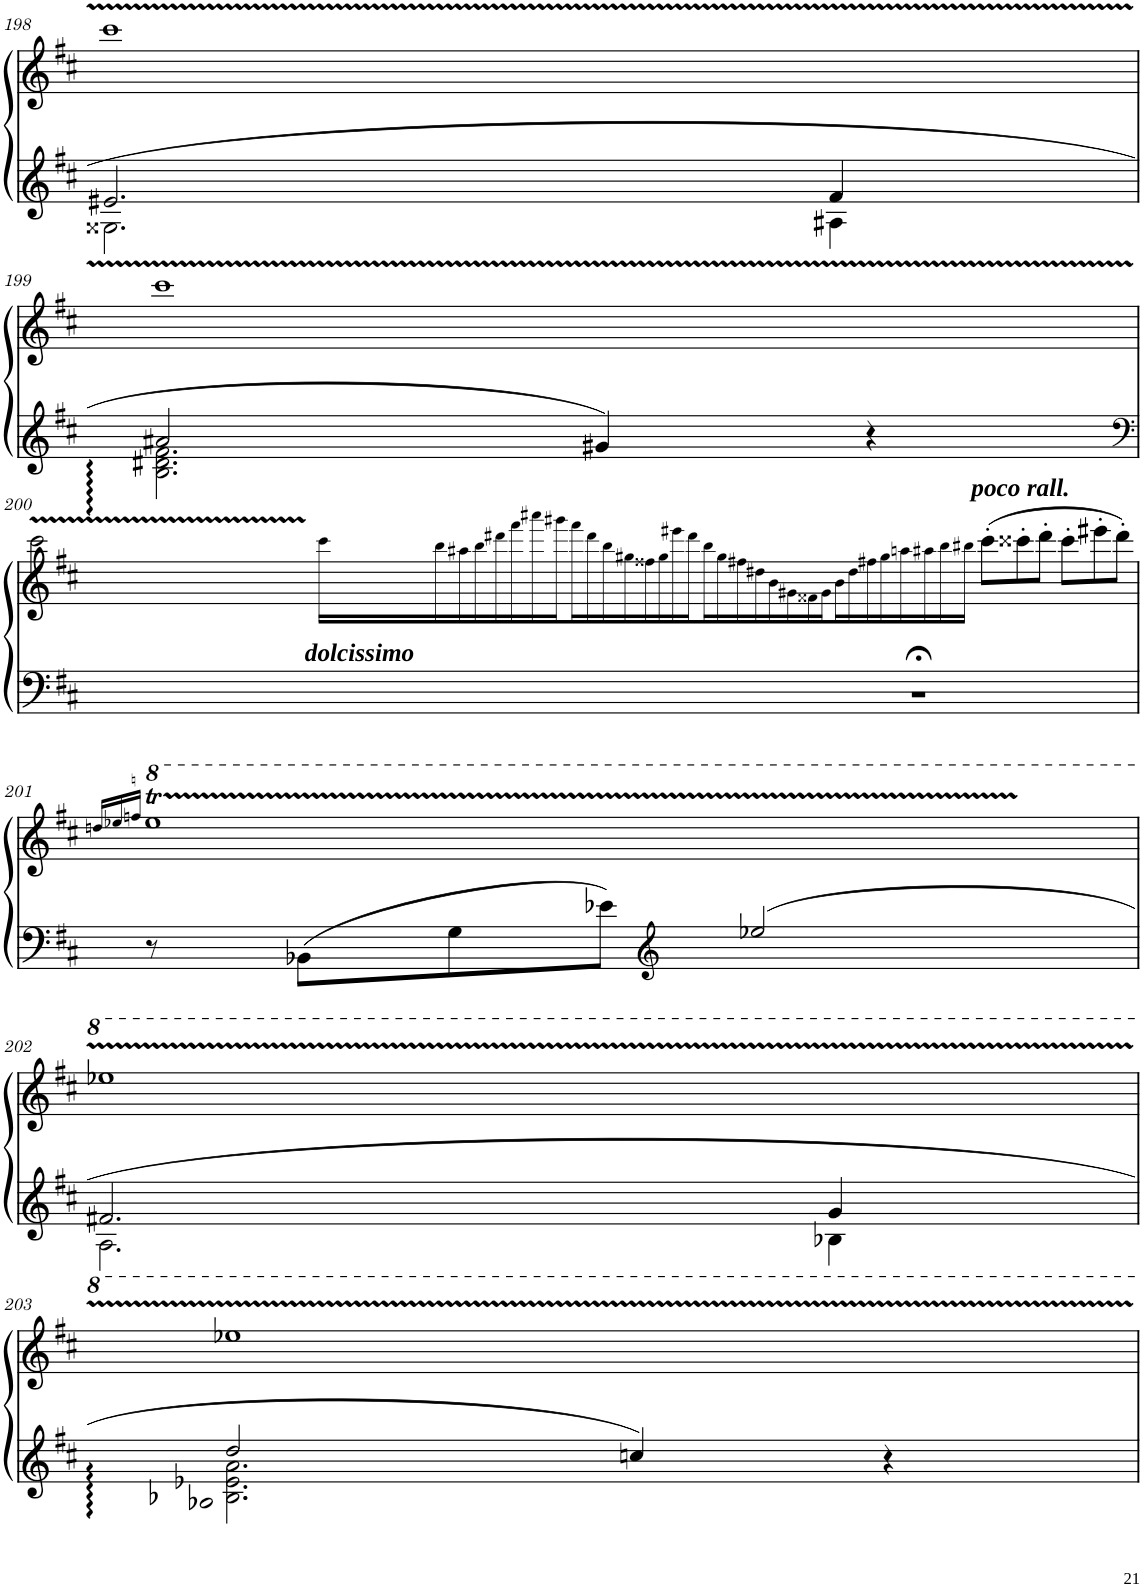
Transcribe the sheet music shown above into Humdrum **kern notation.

**kern	**kern
*part1	*part1
*staff2	*staff1
*I"Piano	*
*I'Pno	*
!!LO:PB:g=z
*clefG2	*clefG2
*k[f#c#]	*k[f#c#]
*M4/4	*M4/4
*met(c)	*met(c)
=198	=198
*^	*^
*	*	*	*Xtuplet
2.e#X/	2.G##X\	1ccc#	48ccc#!
.	.	.	48ddd#X!
.	.	.	48ccc#!
.	.	.	48ddd#!
.	.	.	48ccc#!
.	.	.	48ddd#!
.	.	.	48ccc#!
.	.	.	48ddd#!
.	.	.	48ccc#!
.	.	.	48ddd#!
.	.	.	48ccc#!
.	.	.	48ddd#!
.	.	.	48ccc#!
.	.	.	48ddd#!
.	.	.	48ccc#!
.	.	.	48ddd#!
.	.	.	48ccc#!
.	.	.	48ddd#!
.	.	.	48ccc#!
.	.	.	48ddd#!
.	.	.	48ccc#!
.	.	.	48ddd#!
.	.	.	48ccc#!
.	.	.	48ddd#!
.	.	.	48ccc#!
.	.	.	48ddd#!
.	.	.	48ccc#!
.	.	.	48ddd#!
.	.	.	48ccc#!
.	.	.	48ddd#!
.	.	.	48ccc#!
.	.	.	48ddd#!
.	.	.	48ccc#!
.	.	.	48ddd#!
.	.	.	48ccc#!
.	.	.	48ddd#!
4f#/	4A#X\	.	48ccc#!
.	.	.	48ddd#!
.	.	.	48ccc#!
.	.	.	48ddd#!
.	.	.	48ccc#!
.	.	.	48ddd#!
.	.	.	48ccc#!
.	.	.	48ddd#!
.	.	.	48ccc#!
.	.	.	48ddd#!
.	.	.	48ccc#!
.	.	.	48ddd#!
!!LO:LB:g=z	!!
=199	=199	=199	=199
*	*^	*	*
2a#X/	2.B\ 2.d#X\ 2.f#\	2.B 2.d# 2.f# 2.a#	1ccc#	48ccc#!
.	.	.	.	48ddd#X!
.	.	.	.	48ccc#!
.	.	.	.	48ddd#!
.	.	.	.	48ccc#!
.	.	.	.	48ddd#!
.	.	.	.	48ccc#!
.	.	.	.	48ddd#!
.	.	.	.	48ccc#!
.	.	.	.	48ddd#!
.	.	.	.	48ccc#!
.	.	.	.	48ddd#!
.	.	.	.	48ccc#!
.	.	.	.	48ddd#!
.	.	.	.	48ccc#!
.	.	.	.	48ddd#!
.	.	.	.	48ccc#!
.	.	.	.	48ddd#!
.	.	.	.	48ccc#!
.	.	.	.	48ddd#!
.	.	.	.	48ccc#!
.	.	.	.	48ddd#!
.	.	.	.	48ccc#!
.	.	.	.	48ddd#!
4g#X/	.	.	.	48ccc#!
.	.	.	.	48ddd#!
.	.	.	.	48ccc#!
.	.	.	.	48ddd#!
.	.	.	.	48ccc#!
.	.	.	.	48ddd#!
.	.	.	.	48ccc#!
.	.	.	.	48ddd#!
.	.	.	.	48ccc#!
.	.	.	.	48ddd#!
.	.	.	.	48ccc#!
.	.	.	.	48ddd#!
4r	4ryy	4ryy	.	48ccc#!
.	.	.	.	48ddd#!
.	.	.	.	48ccc#!
.	.	.	.	48ddd#!
.	.	.	.	48ccc#!
.	.	.	.	48ddd#!
.	.	.	.	48ccc#!
.	.	.	.	48ddd#!
.	.	.	.	48ccc#!
.	.	.	.	48ddd#!
.	.	.	.	48ccc#!
.	.	.	.	48ddd#!
*v	*v	*v	*	*
!!LO:LB:g=z	!!
=200	=200	=200
*clefF4	*	*
2ryy	2ccc#\	48ccc#!
.	.	48ddd#X!
.	.	48ccc#!
.	.	48ddd#!
.	.	48ccc#!
.	.	48ddd#!
.	.	48ccc#!
.	.	48ddd#!
.	.	48ccc#!
.	.	48ddd#!
.	.	48ccc#!
.	.	48ddd#!
.	.	48ccc#!
.	.	48ddd#!
.	.	48ccc#!
.	.	48ddd#!
.	.	48ccc#!
.	.	48ddd#!
.	.	48ccc#!
.	.	48ddd#!
.	.	48ccc#!
.	.	48ddd#!
.	.	48ccc#!
.	.	48ddd#!
!	!LO:TX:b:Bi:t=dolcissimo	!
2ryy	48.ccc#!\LL	1.ryy
.	48.bb!\	.
.	48.aa#X!\	.
.	48.bb!\	.
.	48.ddd#X!\	.
.	48.fff#!\	.
.	48.aaa#X!\	.
.	48.ggg#X!\J	.
.	48.fff#!\L	.
.	48.ddd#!\	.
.	48.bb!\	.
.	48.gg#X!\	.
.	48.ff##X!\	.
.	48.gg#!\	.
.	48.eee#X!\	.
.	48.ddd#!\J	.
1r;<	48.bb!\L	.
.	48.gg#!\	.
.	48.ff#X!\	.
.	48.dd#X!\	.
.	48.b!\	.
.	48.g#X!\	.
.	48.f##X!\	.
.	48.g#!\J	.
.	48.b!\L	.
.	48.dd#!\	.
.	48.ff#X!\	.
.	48.gg#!\	.
.	48.aan!\	.
.	48.aa#X!\	.
.	48.bb!\	.
.	48.bb#X!\JJ	.
!	!LO:TX:a:Bi:t=poco rall.	!
.	(12ccc#'\L	.
.	12ccc##X'\	.
.	12ddd#'\J	.
.	12ccc##'\L	.
.	12eee#X'\	.
.	12ddd#'\J)	.
!!LO:LB:g=z	!!
=201	=201	=201
.	16qdddn/LL	.
.	16qeee-X/	.
.	16qfffn/JJ	.
8r	1eee-T	48ddd!
.	.	48eee-!
.	.	48fffn!
.	.	48eee-!
.	.	48fff!
.	.	48eee-!
8BB-X\L	.	48fff!
.	.	48eee-!
.	.	48fff!
.	.	48eee-!
.	.	48fff!
.	.	48eee-!
8G\	.	48fff!
.	.	48eee-!
.	.	48fff!
.	.	48eee-!
.	.	48fff!
.	.	48eee-!
8e-X\J	.	48fff!
.	.	48eee-!
.	.	48fff!
.	.	48eee-!
.	.	48fff!
.	.	48eee-!
*clefG2	*	*
2ee-X/	.	48fff!
.	.	48eee-!
.	.	48fff!
.	.	48eee-!
.	.	48fff!
.	.	48eee-!
.	.	48fff!
.	.	48eee-!
.	.	48fff!
.	.	48eee-!
.	.	48fff!
.	.	48eee-!
.	.	48fff!
.	.	48eee-!
.	.	48fff!
.	.	48eee-!
.	.	48fff!
.	.	48eee-!
.	.	48fff!
.	.	48eee-!
.	.	48fff!
.	.	48eee-!
.	.	72fff!
.	.	72eee-!
.	.	72fff!
!!LO:LB:g=z	!!
=202	=202	=202
*^	*	*
2.f#X/	2.A\	1eee-X	48eee-!
.	.	.	48fffn!
.	.	.	48eee-!
.	.	.	48fff!
.	.	.	48eee-!
.	.	.	48fff!
.	.	.	48eee-!
.	.	.	48fff!
.	.	.	48eee-!
.	.	.	48fff!
.	.	.	48eee-!
.	.	.	48fff!
.	.	.	48eee-!
.	.	.	48fff!
.	.	.	48eee-!
.	.	.	48fff!
.	.	.	48eee-!
.	.	.	48fff!
.	.	.	48eee-!
.	.	.	48fff!
.	.	.	48eee-!
.	.	.	48fff!
.	.	.	48eee-!
.	.	.	48fff!
.	.	.	48eee-!
.	.	.	48fff!
.	.	.	48eee-!
.	.	.	48fff!
.	.	.	48eee-!
.	.	.	48fff!
.	.	.	48eee-!
.	.	.	48fff!
.	.	.	48eee-!
.	.	.	48fff!
.	.	.	48eee-!
.	.	.	48fff!
4g/	4B-X\	.	48eee-!
.	.	.	48fff!
.	.	.	48eee-!
.	.	.	48fff!
.	.	.	48eee-!
.	.	.	48fff!
.	.	.	48eee-!
.	.	.	48fff!
.	.	.	48eee-!
.	.	.	48fff!
.	.	.	48eee-!
.	.	.	48fff!
!!LO:LB:g=z	!!
=203	=203	=203	=203
*	*^	*	*
2dd/	2.B-X\ 2.e-X\ 2.g-X\ 2.a\	2.B- 2.e- 2.f# 2.a 2.dd	1eee-X	48eee-!
.	.	.	.	48fffn!
.	.	.	.	48eee-!
.	.	.	.	48fff!
.	.	.	.	48eee-!
.	.	.	.	48fff!
.	.	.	.	48eee-!
.	.	.	.	48fff!
.	.	.	.	48eee-!
.	.	.	.	48fff!
.	.	.	.	48eee-!
.	.	.	.	48fff!
.	.	.	.	48eee-!
.	.	.	.	48fff!
.	.	.	.	48eee-!
.	.	.	.	48fff!
.	.	.	.	48eee-!
.	.	.	.	48fff!
.	.	.	.	48eee-!
.	.	.	.	48fff!
.	.	.	.	48eee-!
.	.	.	.	48fff!
.	.	.	.	48eee-!
.	.	.	.	48fff!
4ccn/	.	.	.	48eee-!
.	.	.	.	48fff!
.	.	.	.	48eee-!
.	.	.	.	48fff!
.	.	.	.	48eee-!
.	.	.	.	48fff!
.	.	.	.	48eee-!
.	.	.	.	48fff!
.	.	.	.	48eee-!
.	.	.	.	48fff!
.	.	.	.	48eee-!
.	.	.	.	48fff!
4r	4ryy	4ryy	.	48eee-!
.	.	.	.	48fff!
.	.	.	.	48eee-!
.	.	.	.	48fff!
.	.	.	.	48eee-!
.	.	.	.	48fff!
.	.	.	.	48eee-!
.	.	.	.	48fff!
.	.	.	.	48eee-!
.	.	.	.	48fff!
.	.	.	.	48eee-!
.	.	.	.	48fff!
*v	*v	*v	*	*
*	*v	*v
=	=
*-	*-
